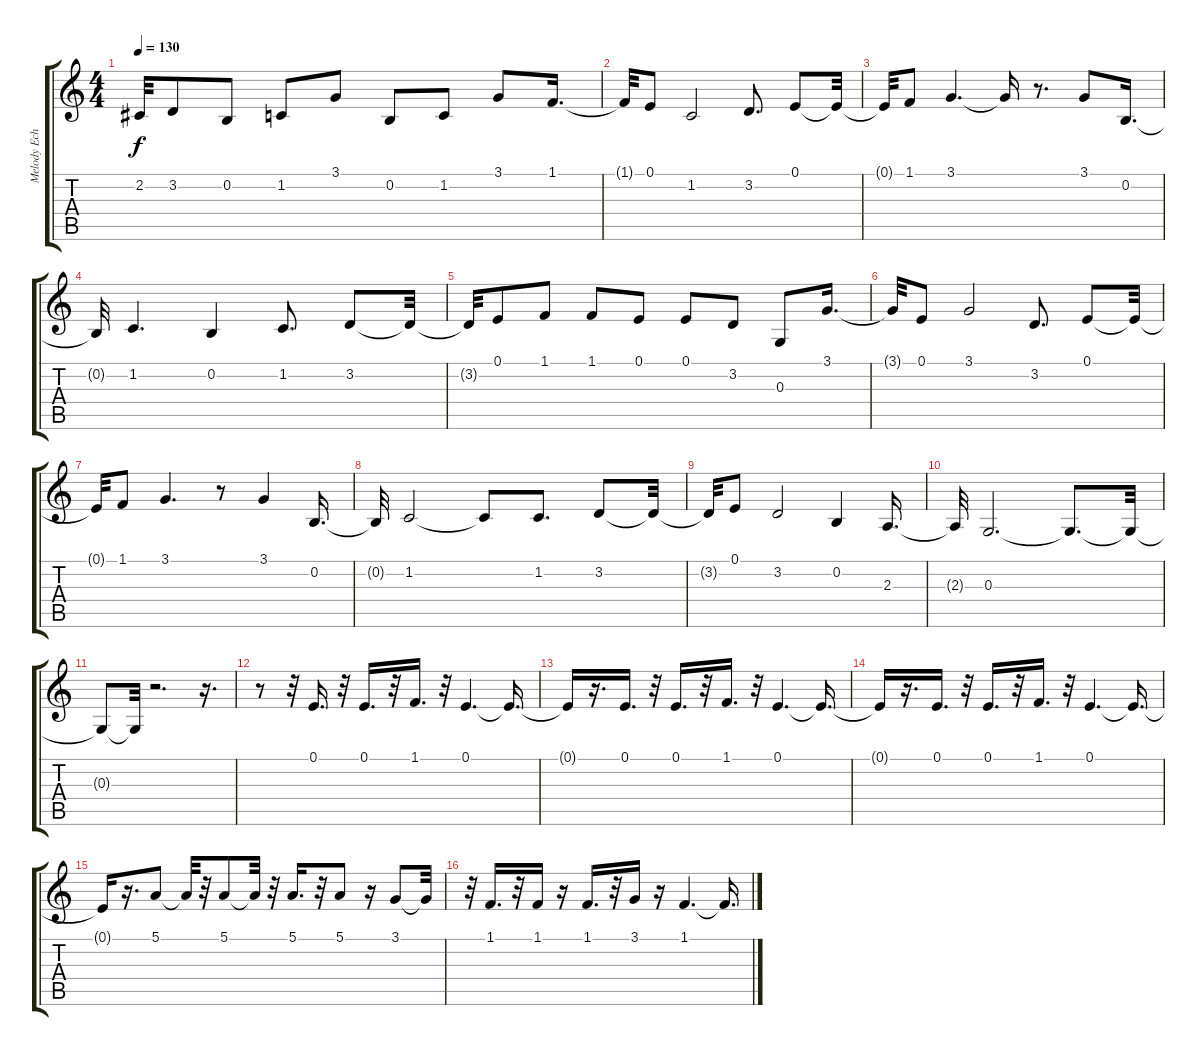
\track ("Melody Echo." "Melody Ech") {instrument cello}
\staff {score tabs}
\tuning (E4 B3 G3 D3 A2 E2) {hide}
\ts (4 4)
\tempo 130
\clef g2
\ks c
2.2{t}.32{dy f} 3.2.8 0.2.8 1.2.8 3.1.8 0.2.8 1.2.8 3.1.8 1.1.16{d} |
1.1{t}.32 0.1.8 1.2.2 3.2.8{d} 0.1.8 0.1{t}.32 |
0.1{t}.32 1.1.8 3.1.4{d} 3.1{t}.16 r.8{d} 3.1.8 0.2.16{d} |
0.2{t}.32 1.2.4{d} 0.2.4 1.2.8{d} 3.2.8 3.2{t}.32 |
3.2{t}.32 0.1.8 1.1.8 1.1.8 0.1.8 0.1.8 3.2.8 0.3.8 3.1.16{d} |
3.1{t}.32 0.1.8 3.1.2 3.2.8{d} 0.1.8 0.1{t}.32 |
0.1{t}.32 1.1.8 3.1.4{d} r.8 3.1.4 0.2.16{d} |
0.2{t}.32 1.2.2 1.2{t}.8 1.2.8{d} 3.2.8 3.2{t}.32 |
3.2{t}.32 0.1.8 3.2.2 0.2.4 2.3.16{d} |
2.3{t}.32 0.3.2{d} 0.3{t}.8{d} 0.3{t}.32 |
0.3{t}.8 0.3{t}.32 r.2{d} r.16{d} |
r.8 r.32 0.1.16{d} r.32 0.1.16{d} r.32 1.1.16{d} r.32 0.1.4{d} 0.1{t}.16{d} |
0.1{t}.16 r.16{d} 0.1.16{d} r.32 0.1.16{d} r.32 1.1.16{d} r.32 0.1.4{d} 0.1{t}.16{d} |
0.1{t}.16 r.16{d} 0.1.16{d} r.32 0.1.16{d} r.32 1.1.16{d} r.32 0.1.4{d} 0.1{t}.16{d} |
0.1{t}.16 r.16{d} 5.1.8 5.1{t}.32 r.32 5.1.8 5.1{t}.32 r.32 5.1.16{d} r.32 5.1.8 r.16 3.1.8 3.1{t}.32 |
r.32 1.1.16{d} r.32 1.1.16 r.16 1.1.16{d} r.32 3.1.16 r.16 1.1.4{d} 1.1{t}.16{d}
